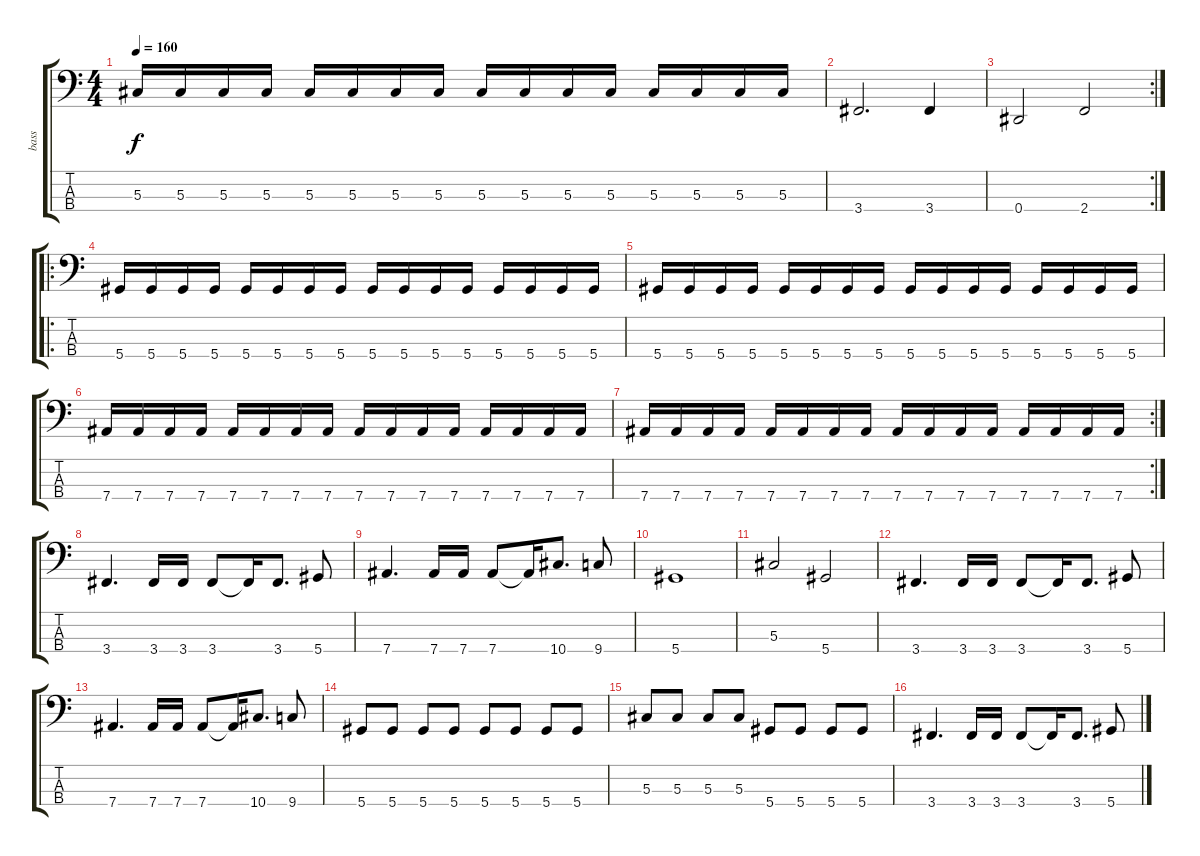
\track ("bass" "bass") {instrument electricbassfinger}
\staff {score tabs}
\tuning (Gb2 Db2 Ab1 Eb1) {hide}
\ts (4 4)
\tempo 160
\clef f4
\ks c
5.3.16{dy f} 5.3.16 5.3.16 5.3.16 5.3.16 5.3.16 5.3.16 5.3.16 5.3.16 5.3.16 5.3.16 5.3.16 5.3.16 5.3.16 5.3.16 5.3.16 |
3.4.2{d} 3.4.4 |
\rc 2
0.4.2 2.4.2 |
\ro
5.4.16 5.4.16 5.4.16 5.4.16 5.4.16 5.4.16 5.4.16 5.4.16 5.4.16 5.4.16 5.4.16 5.4.16 5.4.16 5.4.16 5.4.16 5.4.16 |
5.4.16 5.4.16 5.4.16 5.4.16 5.4.16 5.4.16 5.4.16 5.4.16 5.4.16 5.4.16 5.4.16 5.4.16 5.4.16 5.4.16 5.4.16 5.4.16 |
7.4.16 7.4.16 7.4.16 7.4.16 7.4.16 7.4.16 7.4.16 7.4.16 7.4.16 7.4.16 7.4.16 7.4.16 7.4.16 7.4.16 7.4.16 7.4.16 |
\rc 2
7.4.16 7.4.16 7.4.16 7.4.16 7.4.16 7.4.16 7.4.16 7.4.16 7.4.16 7.4.16 7.4.16 7.4.16 7.4.16 7.4.16 7.4.16 7.4.16 |
3.4.4{d} 3.4.16 3.4.16 3.4.8 3.4{t}.16 3.4.8{d} 5.4.8 |
7.4.4{d} 7.4.16 7.4.16 7.4.8 7.4{t}.16 10.4.8{d} 9.4.8 |
5.4.1 |
5.3.2 5.4.2 |
3.4.4{d} 3.4.16 3.4.16 3.4.8 3.4{t}.16 3.4.8{d} 5.4.8 |
7.4.4{d} 7.4.16 7.4.16 7.4.8 7.4{t}.16 10.4.8{d} 9.4.8 |
5.4.8 5.4.8 5.4.8 5.4.8 5.4.8 5.4.8 5.4.8 5.4.8 |
5.3.8 5.3.8 5.3.8 5.3.8 5.4.8 5.4.8 5.4.8 5.4.8 |
3.4.4{d} 3.4.16 3.4.16 3.4.8 3.4{t}.16 3.4.8{d} 5.4.8
